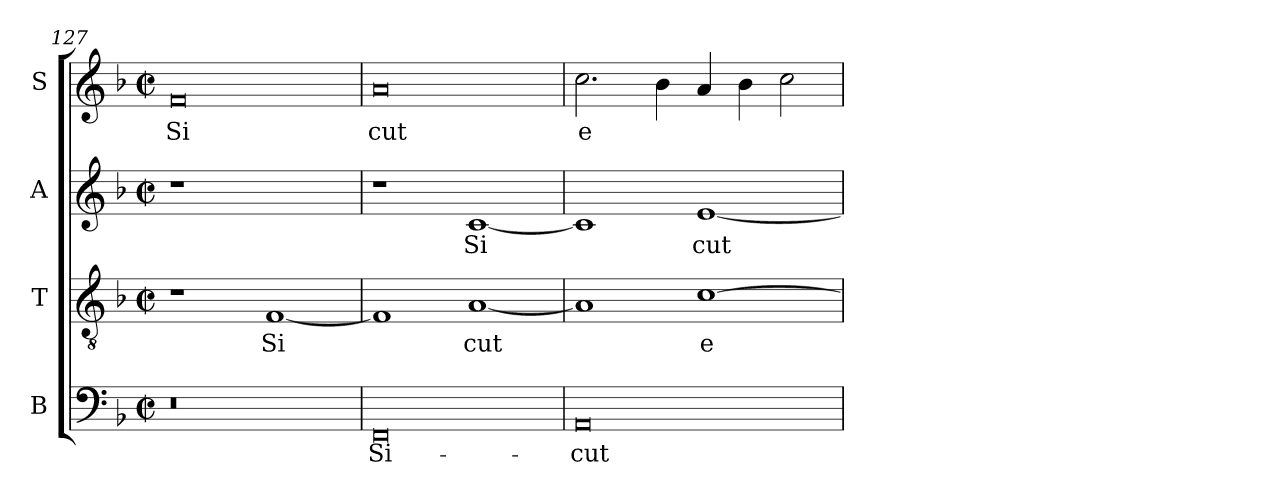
**kern	**text	**kern	**text	**kern	**text	**kern	**text
*part4	*part4	*part3	*part3	*part2	*part2	*part1	*part1
*staff4	*staff4	*staff3	*staff3	*staff2	*staff2	*staff1	*staff1
*I"B	*	*I"T	*	*I"A	*	*I"S	*
*I'B	*	*I'T	*	*I'A	*	*I'S	*
!!LO:PB:g=z
*clefF4	*	*clefGv2	*	*clefG2	*	*clefG2	*
*k[b-]	*	*k[b-]	*	*k[b-]	*	*k[b-]	*
*F:	*	*F:	*	*F:	*	*F:	*
*M2/2	*	*M2/2	*	*M2/2	*	*M2/2	*
*met(c|)	*	*met(c|)	*	*met(c|)	*	*met(c|)	*
=127	=127	=127	=127	=127	=127	=127	=127
!	!	!	!	!	!	!	!LO:LY:b:cj
0r	.	1r	.	1r	.	0f	Si
!	!	!	!LO:LY:b:cj	!	!	!	!
.	.	[<1F	Si	1ryy	.	.	.
=128	=128	=128	=128	=128	=128	=128	=128
!	!LO:LY:b:cj	!	!LO:LY:b:cj	!	!	!	!LO:LY:b:cj
0FF	Si-	1F]	.	1r	.	0a	cut
!	!	!	!LO:LY:b:cj	!	!LO:LY:b:cj	!	!
.	.	[<1A	cut	[<1c	Si	.	.
=129	=129	=129	=129	=129	=129	=129	=129
!	!LO:LY:b:cj	!	!LO:LY:b:cj	!	!LO:LY:b:cj	!	!LO:LY:b:cj
0AA	-cut	1A]	.	1c]	.	2.cc\	e
!	!	!	!	!	!	!	!LO:LY:b:cj
.	.	.	.	.	.	4b-\	.
!	!	!	!LO:LY:b:cj	!	!LO:LY:b:cj	!	!LO:LY:b:cj
.	.	[>1c	e	[<1e	cut	4a/	.
!	!	!	!	!	!	!	!LO:LY:b:cj
.	.	.	.	.	.	4b-\	.
!	!	!	!	!	!	!	!LO:LY:b:cj
.	.	.	.	.	.	2cc\	.
=	=	=	=	=	=	=	=
*-	*-	*-	*-	*-	*-	*-	*-
